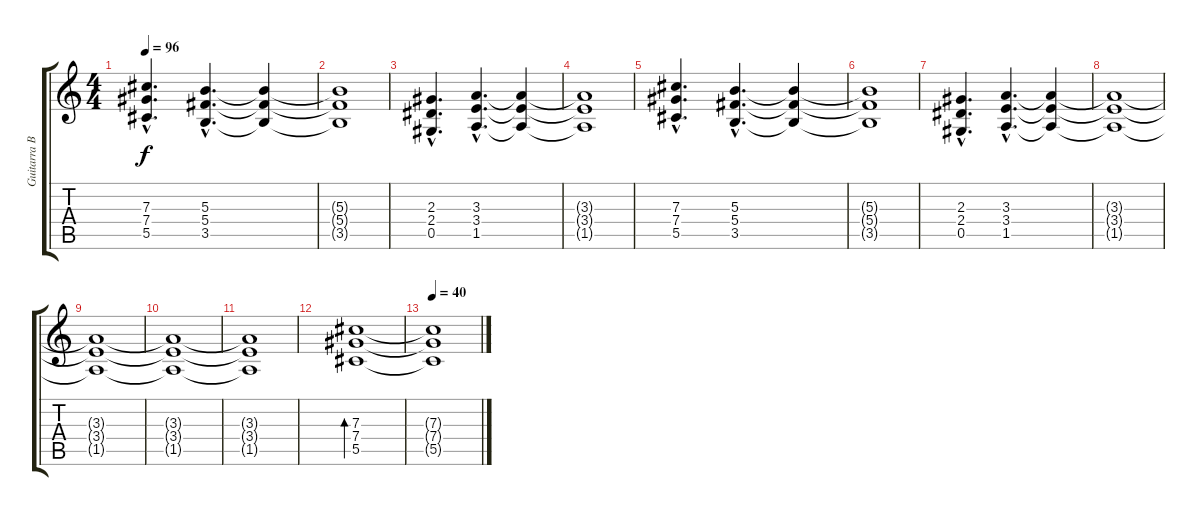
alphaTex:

\track ("Guitarra Base" "Guitarra B") {instrument overdrivenguitar}
\staff {score tabs}
\tuning (Eb4 Bb3 Gb3 Db3 Ab2 Eb2) {hide}
\ts (4 4)
\tempo 96
\clef g2
\ks c
(7.3{hac} 7.4{hac} 5.5{hac}).4{d dy f} (5.3{hac} 5.4{hac} 3.5{hac}).4{d} (5.3{t} 5.4{t} 3.5{t}).4 |
(5.3{t} 5.4{t} 3.5{t}).1 |
(2.3{hac} 2.4{hac} 0.5{hac}).4{d} (3.3{hac} 3.4{hac} 1.5{hac}).4{d} (3.3{t} 3.4{t} 1.5{t}).4 |
(3.3{t} 3.4{t} 1.5{t}).1 |
(7.3{hac} 7.4{hac} 5.5{hac}).4{d} (5.3{hac} 5.4{hac} 3.5{hac}).4{d} (5.3{t} 5.4{t} 3.5{t}).4 |
(5.3{t} 5.4{t} 3.5{t}).1 |
(2.3{hac} 2.4{hac} 0.5{hac}).4{d} (3.3{hac} 3.4{hac} 1.5{hac}).4{d} (3.3{t} 3.4{t} 1.5{t}).4 |
(3.3{t} 3.4{t} 1.5{t}).1 |
(3.3{t} 3.4{t} 1.5{t}).1 |
(3.3{t} 3.4{t} 1.5{t}).1 |
(3.3{t} 3.4{t} 1.5{t}).1 |
(7.3 7.4 5.5).1{bd 240 volume 0} |
\tempo 40
(7.3{t} 7.4{t} 5.5{t}).1
